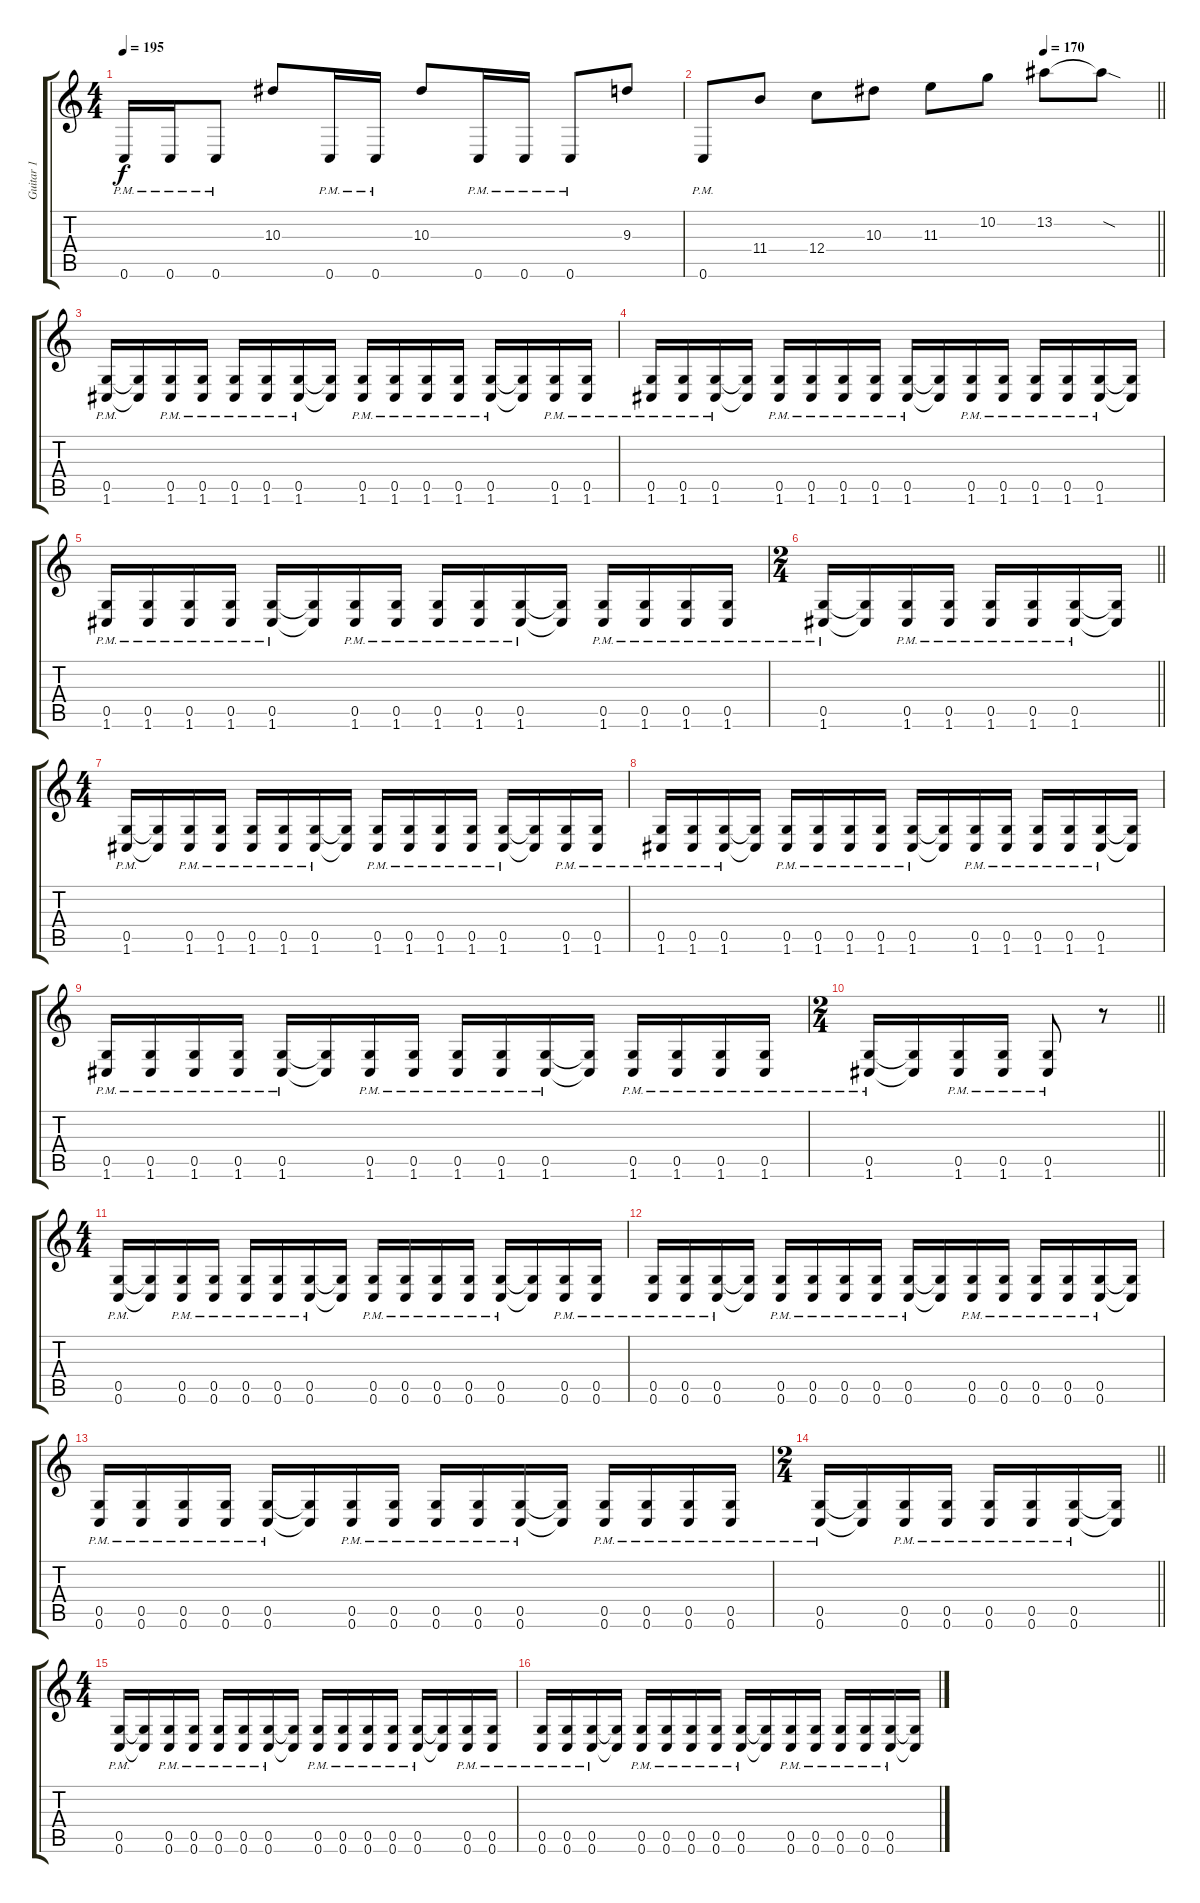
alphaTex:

\track ("Guitar 1" "Guitar 1") {instrument distortionguitar}
\staff {score tabs}
\tuning (D4 A3 F3 C3 G2 C2) {hide}
\ts (4 4)
\tempo 195
\clef g2
\ks c
0.6{pm}.16{dy f} 0.6{pm}.16 0.6{pm}.8 10.3.8 0.6{pm}.16 0.6{pm}.16 10.3.8 0.6{pm}.16 0.6{pm}.16 0.6{pm}.8 9.3.8 |
\tempo (170 0.75)
\barLineRight lightlight
0.6{pm}.8 11.4.8 12.4.8 10.3.8 11.3.8 10.2.8 13.2.8 13.2{sod t}.8 |
(0.5{pm} 1.6{pm}).16 (0.5{t} 1.6{t}).16 (0.5{pm} 1.6{pm}).16 (0.5{pm} 1.6{pm}).16 (0.5{pm} 1.6{pm}).16 (0.5{pm} 1.6{pm}).16 (0.5{pm} 1.6{pm}).16 (0.5{t} 1.6{t}).16 (0.5{pm} 1.6{pm}).16 (0.5{pm} 1.6{pm}).16 (0.5{pm} 1.6{pm}).16 (0.5{pm} 1.6{pm}).16 (0.5{pm} 1.6{pm}).16 (0.5{t} 1.6{t}).16 (0.5{pm} 1.6{pm}).16 (0.5{pm} 1.6{pm}).16 |
(0.5{pm} 1.6{pm}).16 (0.5{pm} 1.6{pm}).16 (0.5{pm} 1.6{pm}).16 (0.5{t} 1.6{t}).16 (0.5{pm} 1.6{pm}).16 (0.5{pm} 1.6{pm}).16 (0.5{pm} 1.6{pm}).16 (0.5{pm} 1.6{pm}).16 (0.5{pm} 1.6{pm}).16 (0.5{t} 1.6{t}).16 (0.5{pm} 1.6{pm}).16 (0.5{pm} 1.6{pm}).16 (0.5{pm} 1.6{pm}).16 (0.5{pm} 1.6{pm}).16 (0.5{pm} 1.6{pm}).16 (0.5{t} 1.6{t}).16 |
(0.5{pm} 1.6{pm}).16 (0.5{pm} 1.6{pm}).16 (0.5{pm} 1.6{pm}).16 (0.5{pm} 1.6{pm}).16 (0.5{pm} 1.6{pm}).16 (0.5{t} 1.6{t}).16 (0.5{pm} 1.6{pm}).16 (0.5{pm} 1.6{pm}).16 (0.5{pm} 1.6{pm}).16 (0.5{pm} 1.6{pm}).16 (0.5{pm} 1.6{pm}).16 (0.5{t} 1.6{t}).16 (0.5{pm} 1.6{pm}).16 (0.5{pm} 1.6{pm}).16 (0.5{pm} 1.6{pm}).16 (0.5{pm} 1.6{pm}).16 |
\ts (2 4)
\barLineRight lightlight
(0.5{pm} 1.6{pm}).16 (0.5{t} 1.6{t}).16 (0.5{pm} 1.6{pm}).16 (0.5{pm} 1.6{pm}).16 (0.5{pm} 1.6{pm}).16 (0.5{pm} 1.6{pm}).16 (0.5{pm} 1.6{pm}).16 (0.5{t} 1.6{t}).16 |
\ts (4 4)
(0.5{pm} 1.6{pm}).16 (0.5{t} 1.6{t}).16 (0.5{pm} 1.6{pm}).16 (0.5{pm} 1.6{pm}).16 (0.5{pm} 1.6{pm}).16 (0.5{pm} 1.6{pm}).16 (0.5{pm} 1.6{pm}).16 (0.5{t} 1.6{t}).16 (0.5{pm} 1.6{pm}).16 (0.5{pm} 1.6{pm}).16 (0.5{pm} 1.6{pm}).16 (0.5{pm} 1.6{pm}).16 (0.5{pm} 1.6{pm}).16 (0.5{t} 1.6{t}).16 (0.5{pm} 1.6{pm}).16 (0.5{pm} 1.6{pm}).16 |
(0.5{pm} 1.6{pm}).16 (0.5{pm} 1.6{pm}).16 (0.5{pm} 1.6{pm}).16 (0.5{t} 1.6{t}).16 (0.5{pm} 1.6{pm}).16 (0.5{pm} 1.6{pm}).16 (0.5{pm} 1.6{pm}).16 (0.5{pm} 1.6{pm}).16 (0.5{pm} 1.6{pm}).16 (0.5{t} 1.6{t}).16 (0.5{pm} 1.6{pm}).16 (0.5{pm} 1.6{pm}).16 (0.5{pm} 1.6{pm}).16 (0.5{pm} 1.6{pm}).16 (0.5{pm} 1.6{pm}).16 (0.5{t} 1.6{t}).16 |
(0.5{pm} 1.6{pm}).16 (0.5{pm} 1.6{pm}).16 (0.5{pm} 1.6{pm}).16 (0.5{pm} 1.6{pm}).16 (0.5{pm} 1.6{pm}).16 (0.5{t} 1.6{t}).16 (0.5{pm} 1.6{pm}).16 (0.5{pm} 1.6{pm}).16 (0.5{pm} 1.6{pm}).16 (0.5{pm} 1.6{pm}).16 (0.5{pm} 1.6{pm}).16 (0.5{t} 1.6{t}).16 (0.5{pm} 1.6{pm}).16 (0.5{pm} 1.6{pm}).16 (0.5{pm} 1.6{pm}).16 (0.5{pm} 1.6{pm}).16 |
\ts (2 4)
\barLineRight lightlight
(0.5{pm} 1.6{pm}).16 (0.5{t} 1.6{t}).16 (0.5{pm} 1.6{pm}).16 (0.5{pm} 1.6{pm}).16 (0.5{pm} 1.6{pm}).8 r.8 |
\ts (4 4)
(0.5{pm} 0.6{pm}).16 (0.5{t} 0.6{t}).16 (0.5{pm} 0.6{pm}).16 (0.5{pm} 0.6{pm}).16 (0.5{pm} 0.6{pm}).16 (0.5{pm} 0.6{pm}).16 (0.5{pm} 0.6{pm}).16 (0.5{t} 0.6{t}).16 (0.5{pm} 0.6{pm}).16 (0.5{pm} 0.6{pm}).16 (0.5{pm} 0.6{pm}).16 (0.5{pm} 0.6{pm}).16 (0.5{pm} 0.6{pm}).16 (0.5{t} 0.6{t}).16 (0.5{pm} 0.6{pm}).16 (0.5{pm} 0.6{pm}).16 |
(0.5{pm} 0.6{pm}).16 (0.5{pm} 0.6{pm}).16 (0.5{pm} 0.6{pm}).16 (0.5{t} 0.6{t}).16 (0.5{pm} 0.6{pm}).16 (0.5{pm} 0.6{pm}).16 (0.5{pm} 0.6{pm}).16 (0.5{pm} 0.6{pm}).16 (0.5{pm} 0.6{pm}).16 (0.5{t} 0.6{t}).16 (0.5{pm} 0.6{pm}).16 (0.5{pm} 0.6{pm}).16 (0.5{pm} 0.6{pm}).16 (0.5{pm} 0.6{pm}).16 (0.5{pm} 0.6{pm}).16 (0.5{t} 0.6{t}).16 |
(0.5{pm} 0.6{pm}).16 (0.5{pm} 0.6{pm}).16 (0.5{pm} 0.6{pm}).16 (0.5{pm} 0.6{pm}).16 (0.5{pm} 0.6{pm}).16 (0.5{t} 0.6{t}).16 (0.5{pm} 0.6{pm}).16 (0.5{pm} 0.6{pm}).16 (0.5{pm} 0.6{pm}).16 (0.5{pm} 0.6{pm}).16 (0.5{pm} 0.6{pm}).16 (0.5{t} 0.6{t}).16 (0.5{pm} 0.6{pm}).16 (0.5{pm} 0.6{pm}).16 (0.5{pm} 0.6{pm}).16 (0.5{pm} 0.6{pm}).16 |
\ts (2 4)
\barLineRight lightlight
(0.5{pm} 0.6{pm}).16 (0.5{t} 0.6{t}).16 (0.5{pm} 0.6{pm}).16 (0.5{pm} 0.6{pm}).16 (0.5{pm} 0.6{pm}).16 (0.5{pm} 0.6{pm}).16 (0.5{pm} 0.6{pm}).16 (0.5{t} 0.6{t}).16 |
\ts (4 4)
(0.5{pm} 0.6{pm}).16 (0.5{t} 0.6{t}).16 (0.5{pm} 0.6{pm}).16 (0.5{pm} 0.6{pm}).16 (0.5{pm} 0.6{pm}).16 (0.5{pm} 0.6{pm}).16 (0.5{pm} 0.6{pm}).16 (0.5{t} 0.6{t}).16 (0.5{pm} 0.6{pm}).16 (0.5{pm} 0.6{pm}).16 (0.5{pm} 0.6{pm}).16 (0.5{pm} 0.6{pm}).16 (0.5{pm} 0.6{pm}).16 (0.5{t} 0.6{t}).16 (0.5{pm} 0.6{pm}).16 (0.5{pm} 0.6{pm}).16 |
(0.5{pm} 0.6{pm}).16 (0.5{pm} 0.6{pm}).16 (0.5{pm} 0.6{pm}).16 (0.5{t} 0.6{t}).16 (0.5{pm} 0.6{pm}).16 (0.5{pm} 0.6{pm}).16 (0.5{pm} 0.6{pm}).16 (0.5{pm} 0.6{pm}).16 (0.5{pm} 0.6{pm}).16 (0.5{t} 0.6{t}).16 (0.5{pm} 0.6{pm}).16 (0.5{pm} 0.6{pm}).16 (0.5{pm} 0.6{pm}).16 (0.5{pm} 0.6{pm}).16 (0.5{pm} 0.6{pm}).16 (0.5{t} 0.6{t}).16
